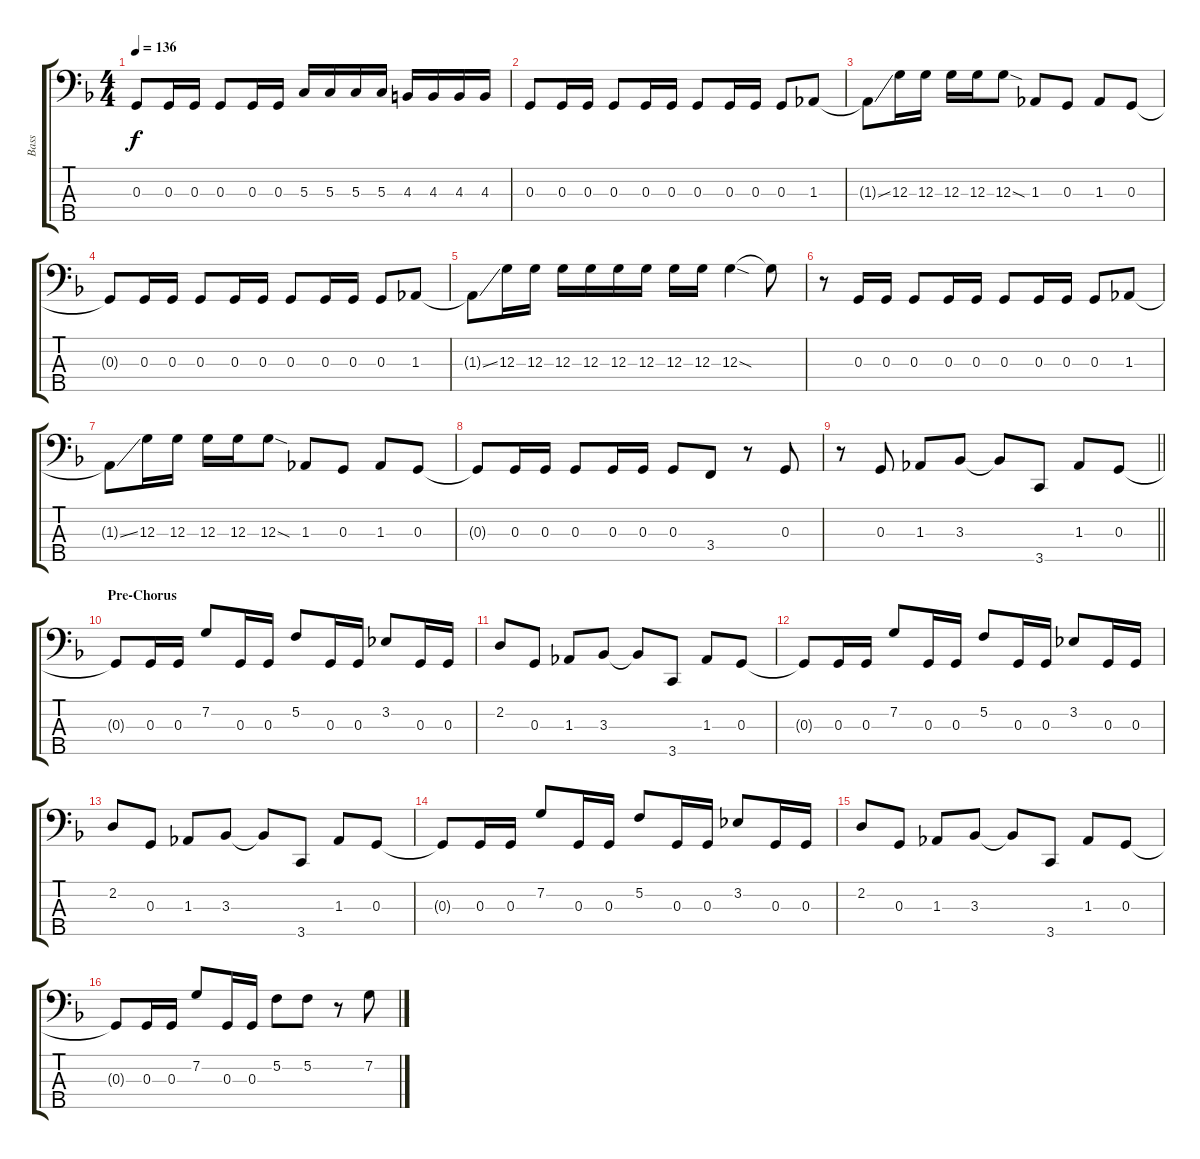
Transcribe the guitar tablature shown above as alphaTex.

\track ("Bass" "Bass") {instrument electricbasspick}
\staff {score tabs}
\tuning (F2 C2 G1 D1 A0) {hide}
\ts (4 4)
\tempo 136
\clef f4
\ks dminor
0.3{t}.8{dy f} 0.3.16 0.3.16 0.3.8 0.3.16 0.3.16 5.3.16 5.3.16 5.3.16 5.3.16 4.3.16 4.3.16 4.3.16 4.3.16 |
0.3.8 0.3.16 0.3.16 0.3.8 0.3.16 0.3.16 0.3.8 0.3.16 0.3.16 0.3.8 1.3.8 |
1.3{ss t}.8 12.3.16 12.3.16 12.3.16 12.3.16 12.3{sod}.8 1.3.8 0.3.8 1.3.8 0.3.8 |
0.3{t}.8 0.3.16 0.3.16 0.3.8 0.3.16 0.3.16 0.3.8 0.3.16 0.3.16 0.3.8 1.3.8 |
1.3{ss t}.8 12.3.16 12.3.16 12.3.16 12.3.16 12.3.16 12.3.16 12.3.16 12.3.16 12.3{sod}.4 12.3{t}.8 |
r.8 0.3.16 0.3.16 0.3.8 0.3.16 0.3.16 0.3.8 0.3.16 0.3.16 0.3.8 1.3.8 |
1.3{ss t}.8 12.3.16 12.3.16 12.3.16 12.3.16 12.3{sod}.8 1.3.8 0.3.8 1.3.8 0.3.8 |
0.3{t}.8 0.3.16 0.3.16 0.3.8 0.3.16 0.3.16 0.3.8 3.4.8 r.8 0.3.8 |
\barLineRight lightlight
r.8 0.3.8 1.3.8 3.3.8 3.3{t}.8 3.5.8 1.3.8 0.3.8 |
\section ("" "Pre-Chorus")
0.3{t}.8 0.3.16 0.3.16 7.2.8 0.3.16 0.3.16 5.2.8 0.3.16 0.3.16 3.2.8 0.3.16 0.3.16 |
2.2.8 0.3.8 1.3.8 3.3.8 3.3{t}.8 3.5.8 1.3.8 0.3.8 |
0.3{t}.8 0.3.16 0.3.16 7.2.8 0.3.16 0.3.16 5.2.8 0.3.16 0.3.16 3.2.8 0.3.16 0.3.16 |
2.2.8 0.3.8 1.3.8 3.3.8 3.3{t}.8 3.5.8 1.3.8 0.3.8 |
0.3{t}.8 0.3.16 0.3.16 7.2.8 0.3.16 0.3.16 5.2.8 0.3.16 0.3.16 3.2.8 0.3.16 0.3.16 |
2.2.8 0.3.8 1.3.8 3.3.8 3.3{t}.8 3.5.8 1.3.8 0.3.8 |
0.3{t}.8 0.3.16 0.3.16 7.2.8 0.3.16 0.3.16 5.2.8 5.2.8 r.8 7.2.8
